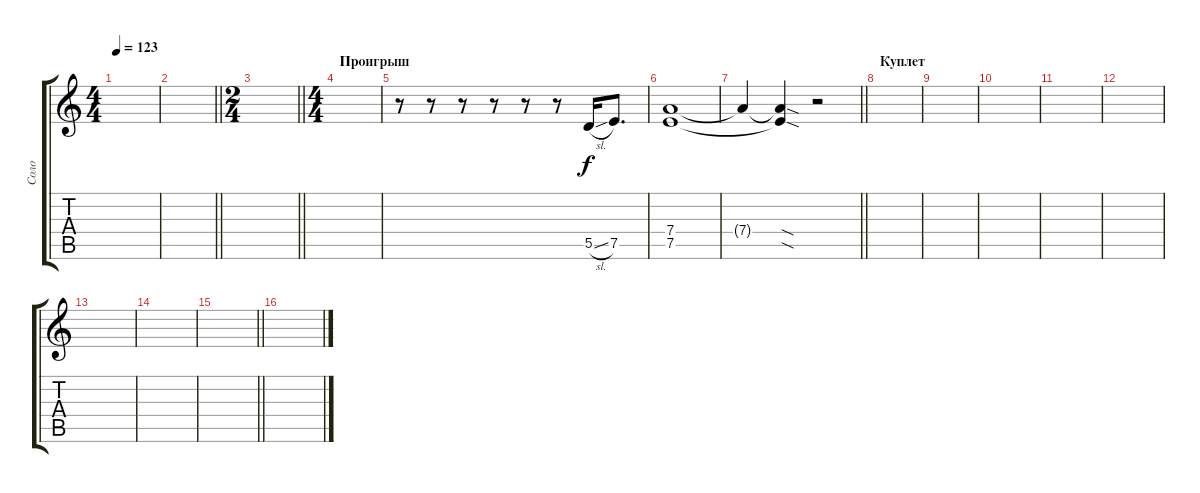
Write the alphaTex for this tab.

\track ("Соло" "Соло") {instrument distortionguitar}
\staff {score tabs}
\tuning (E4 B3 G3 D3 A2 E2) {hide}
\ts (4 4)
\tempo 123
\clef g2
\ks c
|
\barLineRight lightlight
|
\ts (2 4)
\barLineRight lightlight
|
\ts (4 4)
\section ("" "Проигрыш")
|
r.8 r.8 r.8 r.8 r.8 r.8 5.5{sl}.16 7.5.8{d} |
(7.4 7.5).1 |
\barLineRight lightlight
7.4{t}.4 (7.4{sod t} 7.5{sod t}).4 r.2 |
\section ("" "Куплет")
|
|
|
|
|
|
|
\barLineRight lightlight
|
\section ("" " ")
